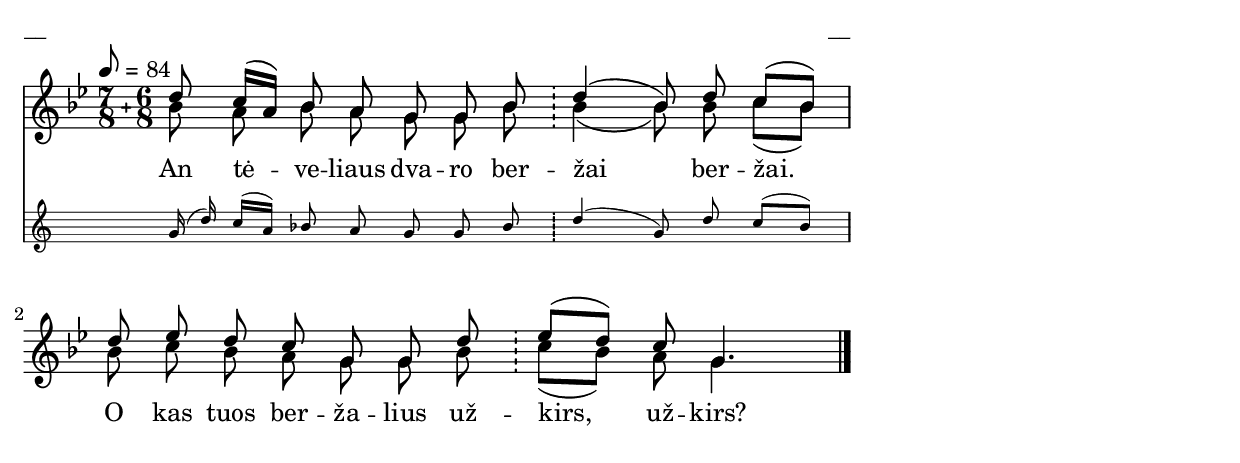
\version "2.13.16"
%\header {
%    title = "An tėveliaus dvaro"
%}
% "Skamba, skamba kankliai, 1993"
\paper {
line-width = 14\cm
left-margin = 0.4\cm
between-system-padding = 0.1\cm
between-system-space = 0.1\cm
}
\layout {
indent = #0
ragged-last = ##f
}

#(define ((compound-time one two num) grob)
  (grob-interpret-markup grob
    (markup #:override '(baseline-skip . 0) #:number
      (#:line (
          (#:column (one num))
          #:vcenter "+"
          (#:column (two num))))
      )))



voiceA = \relative c' {
\tempo 8=84
\clef "treble"
\key g \minor
\override Staff.TimeSignature #'stencil = #(compound-time "7" "6" "8")
\time 13/8
<< { d'8 c16[( a]) bes8 a g g bes \bar "dashed" d4( bes8) d8 c[( bes]) }
\new Staff \with {
\remove "Time_signature_engraver"
alignAboveContext = #"main"
fontSize = #-3
\override StaffSymbol #'staff-space = #(magstep -3)
\override StaffSymbol #'thickness = #(magstep -3)
}
{ \voiceOne \autoBeamOff \time 13/8
g16( d') c[( a]) bes8 a g g bes \bar "dashed" d4( g,8) d'8 c[( bes]) }
>>
d8 ees d c g g d' \bar "dashed" ees[( d]) c g4.
\bar "|."
} 

lyricA = \lyricmode {
An tė -- ve -- liaus dva -- ro ber -- žai ber -- žai.
O kas tuos ber -- ža -- lius už -- kirs, už -- kirs?
}


voiceB = \relative c' {
\clef "treble"
\key g \minor
\override Staff.TimeSignature #'stencil = #(compound-time "7" "6" "8")
\time 13/8
bes'8 a bes a g g bes \bar "dashed" bes4( bes8) bes8 c[( bes]) |
bes8 c bes a g g bes \bar "dashed" c8[( bes]) a g4.  
}


fullScore = <<
\new Staff {
<<
\new Voice = "voiceA" { \voiceOne \autoBeamOff \voiceA }
\lyricsto "voiceA" \new Lyrics \lyricA
\new Voice = "voiceB" { \voiceTwo \autoBeamOff \voiceB }
>>
}
>>

\score {
\fullScore
\header { piece = "__" opus = "__" }
}
\markup { \with-color #(x11-color 'white) \sans \smaller "__" }
\score {
\unfoldRepeats
\fullScore
\midi {
\context { \Staff \remove "Staff_performer" }
\context { \Voice \consists "Staff_performer" }
}
}


